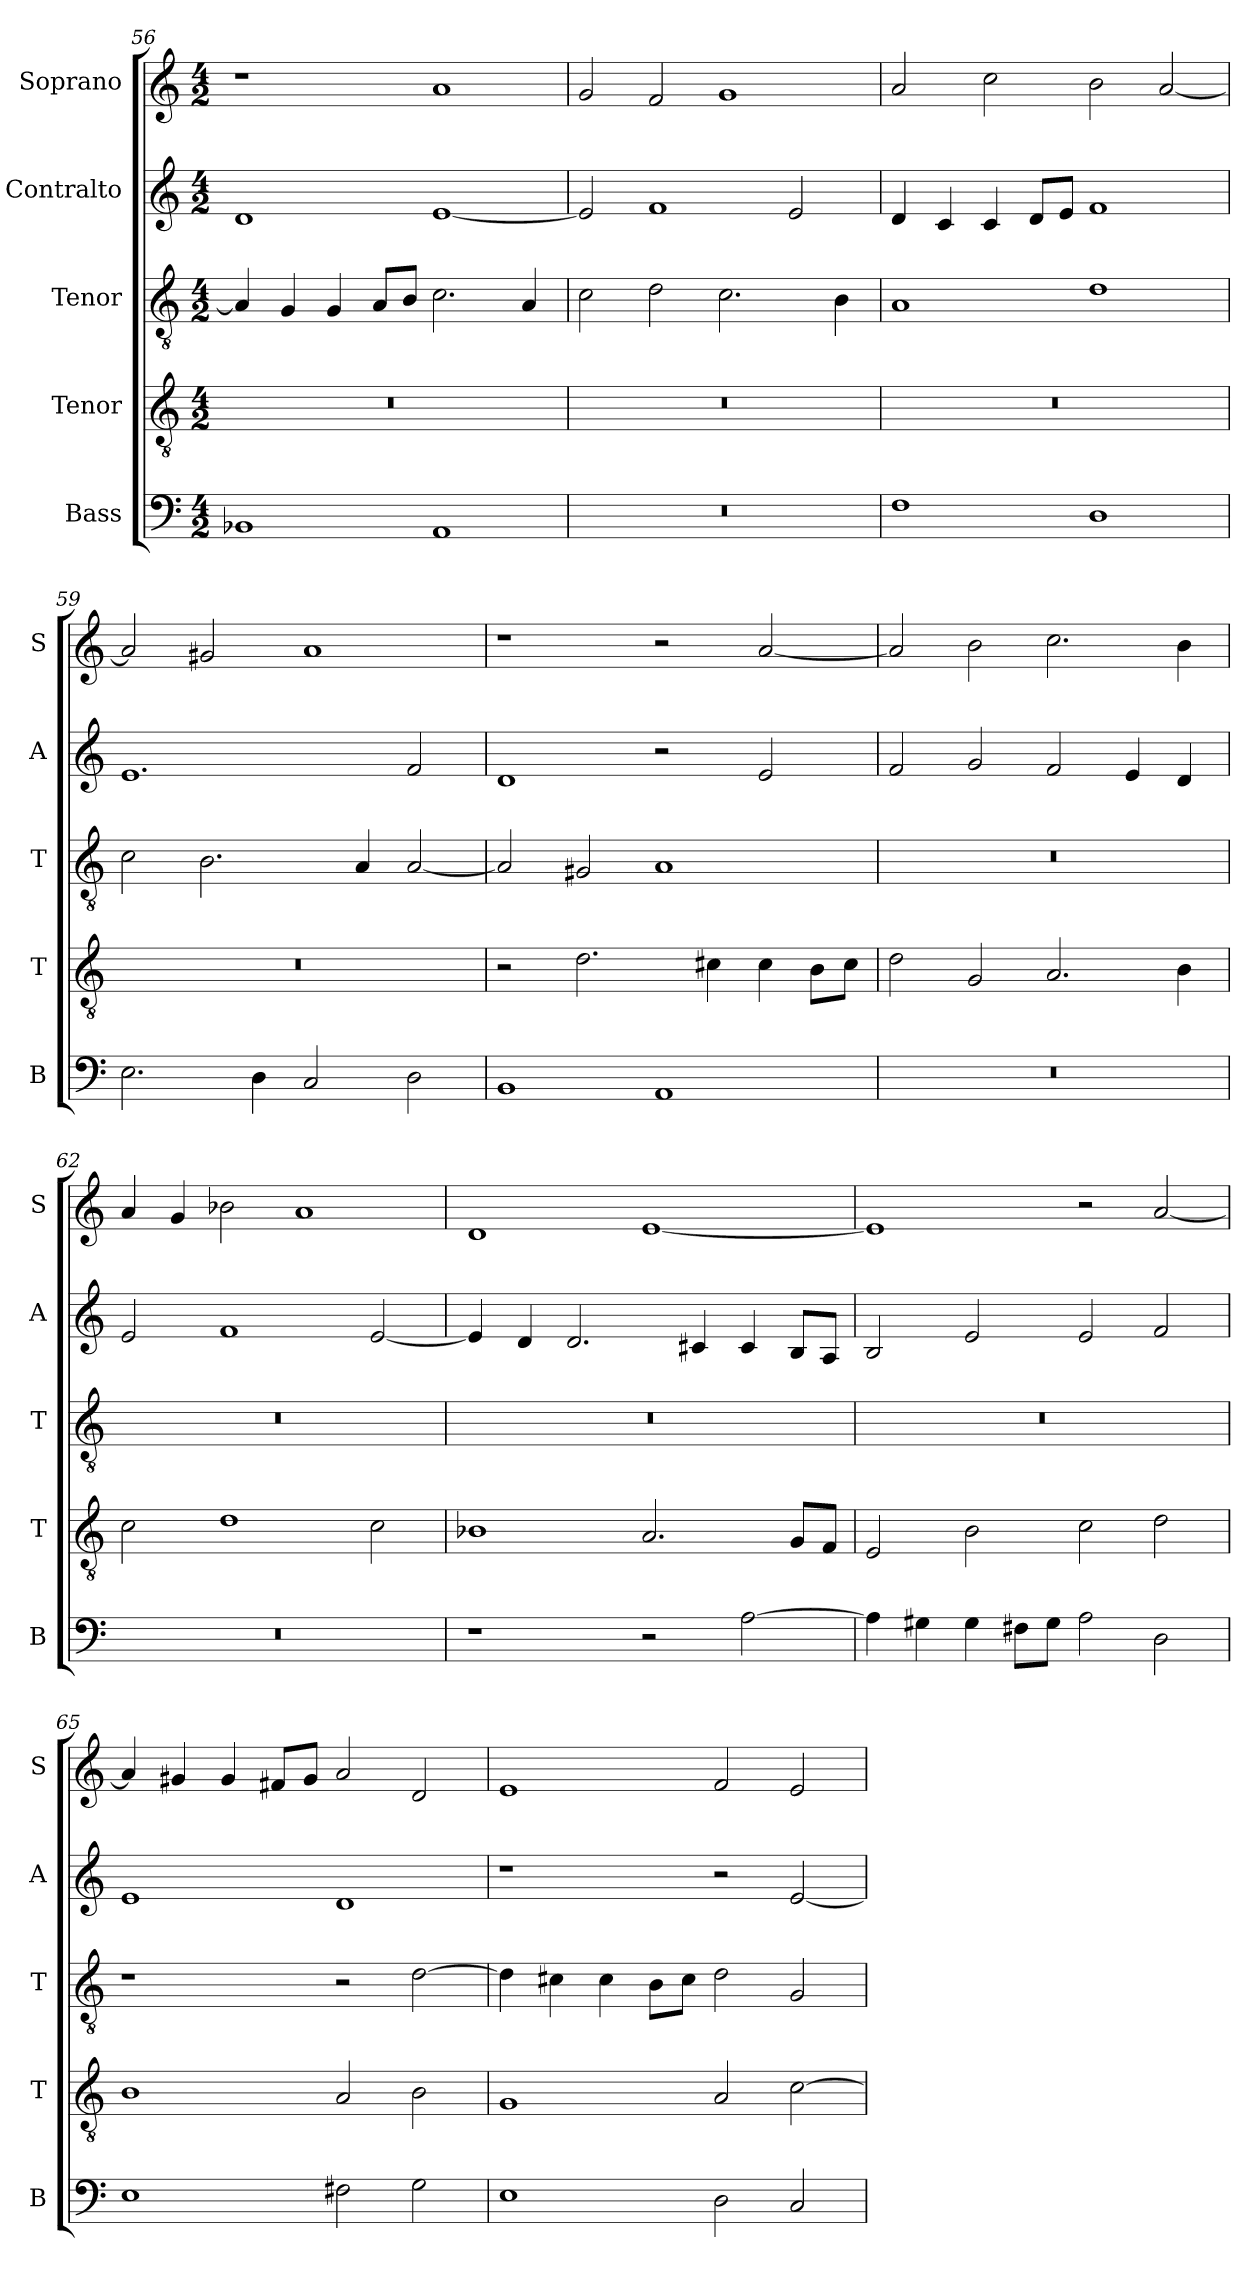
**kern	**kern	**kern	**kern	**kern
*part5	*part4	*part3	*part2	*part1
*staff5	*staff4	*staff3	*staff2	*staff1
*I"Bass	*I"Tenor	*I"Tenor	*I"Contralto	*I"Soprano
*I'B	*I'T	*I'T	*I'A	*I'S
*clefF4	*clefGv2	*clefGv2	*clefG2	*clefG2
*k[]	*k[]	*k[]	*k[]	*k[]
*D:dor	*D:dor	*D:dor	*D:dor	*D:dor
*M4/2	*M4/2	*M4/2	*M4/2	*M4/2
=56	=56	=56	=56	=56
1BB-X	0r	4A]	1d	1r
.	.	4G	.	.
.	.	4G	.	.
.	.	8A/L	.	.
.	.	8B/J	.	.
1AA	.	2.c	[1e	1a
.	.	4A	.	.
=57	=57	=57	=57	=57
0r	0r	2c	2e]	2g
.	.	2d	1f	2f
.	.	2.c	.	1g
.	.	.	2e	.
.	.	4B	.	.
=58	=58	=58	=58	=58
1F	0r	1A	4d	2a
.	.	.	4c	.
.	.	.	4c	2cc
.	.	.	8d/L	.
.	.	.	8e/J	.
1D	.	1d	1f	2b
.	.	.	.	[2a
=59	=59	=59	=59	=59
2.E	0r	2c	1.e	2a]
.	.	2.B	.	2g#X
4D	.	.	.	.
2C	.	.	.	1a
.	.	4A	.	.
2D	.	[2A	2f	.
=60	=60	=60	=60	=60
1BB	2r	2A]	1d	1r
.	2.d	2G#X	.	.
1AA	.	1A	2r	2r
.	4c#X	.	.	.
.	4c#	.	2e	[2a
.	8B\L	.	.	.
.	8c#\J	.	.	.
=61	=61	=61	=61	=61
0r	2d	0r	2f	2a]
.	2G	.	2g	2b
.	2.A	.	2f	2.cc
.	.	.	4e	.
.	4B	.	4d	4b
=62	=62	=62	=62	=62
0r	2c	0r	2e	4a
.	.	.	.	4g
.	1d	.	1f	2b-X
.	.	.	.	1a
.	2c	.	[2e	.
=63	=63	=63	=63	=63
1r	1B-X	0r	4e]	1d
.	.	.	4d	.
.	.	.	2.d	.
2r	2.A	.	.	[1e
.	.	.	4c#X	.
[2A	.	.	4c#	.
.	8G/L	.	8B/L	.
.	8F/J	.	8A/J	.
=64	=64	=64	=64	=64
4A]	2E	0r	2B	1e]
4G#X	.	.	.	.
4G#	2B	.	2e	.
8F#X\L	.	.	.	.
8G#\J	.	.	.	.
2A	2c	.	2e	2r
2D	2d	.	2f	[2a
=65	=65	=65	=65	=65
1E	1B	1r	1e	4a]
.	.	.	.	4g#X
.	.	.	.	4g#
.	.	.	.	8f#X/L
.	.	.	.	8g#/J
2F#X	2A	2r	1d	2a
2G	2B	[2d	.	2d
=66	=66	=66	=66	=66
1E	1G	4d]	1r	1e
.	.	4c#X	.	.
.	.	4c#	.	.
.	.	8B\L	.	.
.	.	8c#\J	.	.
2D	2A	2d	2r	2f
2C	[2c	2G	[2e	2e
=	=	=	=	=
*-	*-	*-	*-	*-
